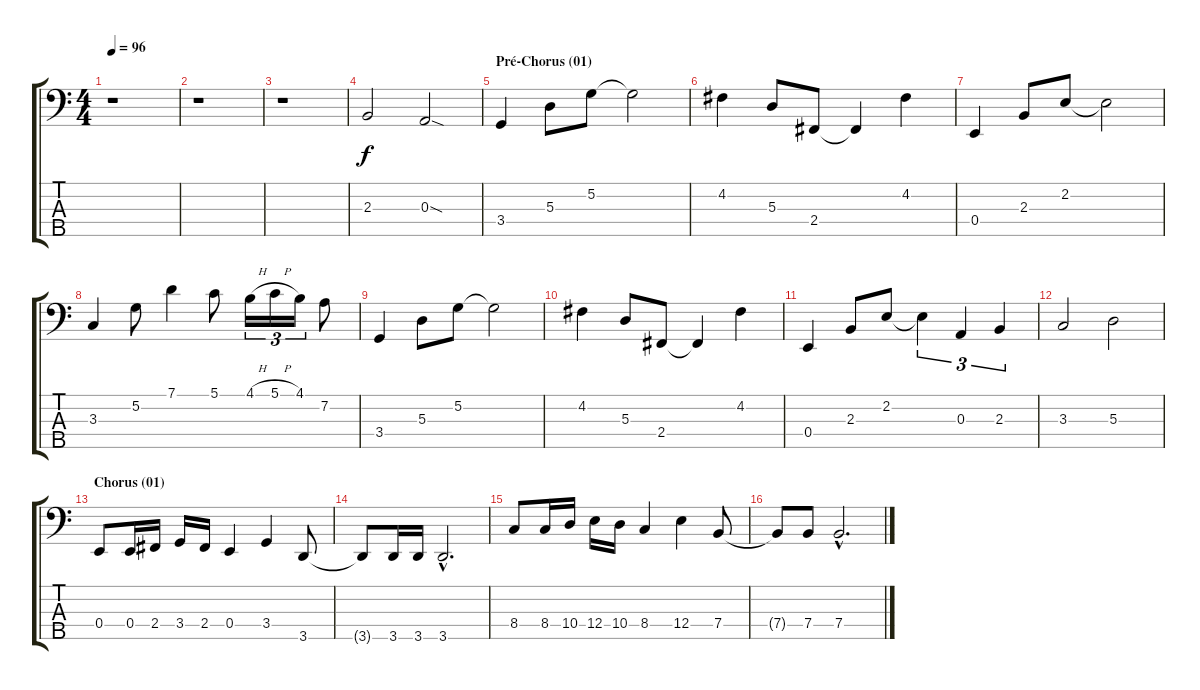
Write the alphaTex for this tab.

\track "" {instrument electricbassfinger}
\staff {score tabs}
\tuning (G2 D2 A1 E1 B0) {hide}
\ts (4 4)
\tempo 96
\clef f4
\ks c
r.1{dy f} |
r.1 |
r.1 |
2.3.2{instrument fretlessbass} 0.3{sod}.2 |
\section ("" "Pré-Chorus (01)")
3.4.4 5.3.8 5.2.8 5.2{t}.2 |
4.2.4 5.3.8 2.4.8 2.4{t}.4 4.2.4 |
0.4.4 2.3.8 2.2.8 2.2{t}.2 |
3.3.4 5.2.8 7.1.4 5.1.8 4.1{h}.16{tu (3 2)} 5.1{h}.16{tu (3 2)} 4.1.16{tu (3 2)} 7.2.8 |
3.4.4 5.3.8 5.2.8 5.2{t}.2 |
4.2.4 5.3.8 2.4.8 2.4{t}.4 4.2.4 |
0.4.4 2.3.8 2.2.8 2.2{t}.4{tu (3 2)} 0.3.4{tu (3 2)} 2.3.4{tu (3 2)} |
3.3.2 5.3.2 |
\section ("" "Chorus (01)")
0.4.8{instrument electricbassfinger} 0.4.16 2.4.16 3.4.16 2.4.16 0.4.4 3.4.4 3.5.8 |
3.5{t}.8 3.5.16 3.5.16 3.5{hac}.2{d} |
8.4.8 8.4.16 10.4.16 12.4.16 10.4.16 8.4.4 12.4.4 7.4.8 |
7.4{t}.8 7.4.8 7.4{hac}.2{d}
